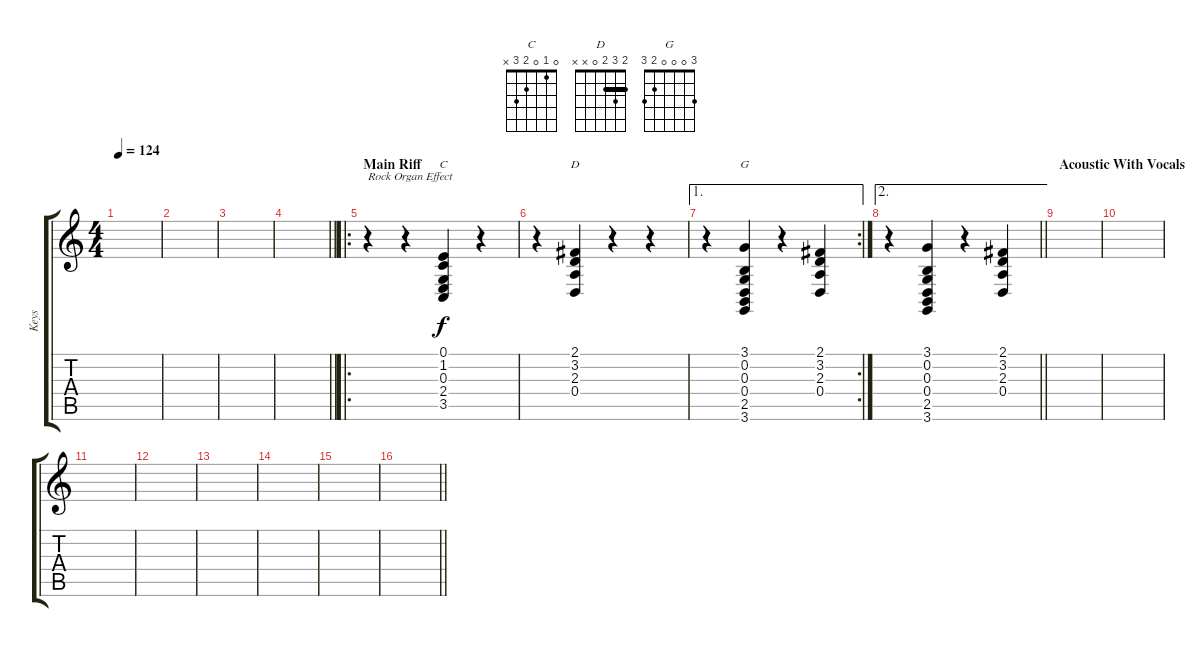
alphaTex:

\track ("Keys" "Keys") {instrument rockorgan}
\staff {score tabs}
\tuning (E4 B3 G3 D3 A2 E2) {hide}
\chord ("C" 0 1 0 2 3 x)
\chord ("D" 2 3 2 0 x x) {barre 2}
\chord ("G" 3 0 0 0 2 3)
\ts (4 4)
\tempo 124
\clef g2
\ks c
|
|
|
\barLineRight lightlight
|
\ro
\section ("" "Main Riff")
r.4{txt "Rock Organ Effect"} r.4 (0.1 1.2 0.3 2.4 3.5).4{ch "C"} r.4 |
r.4 (2.1 3.2 2.3 0.4).4{ch "D"} r.4 r.4 |
\ae 1
\rc 2
r.4 (3.1 0.2 0.3 0.4 2.5 3.6).4{ch "G"} r.4 (2.1 3.2 2.3 0.4).4 |
\ae 2
\barLineRight lightlight
r.4 (3.1 0.2 0.3 0.4 2.5 3.6).4 r.4 (2.1 3.2 2.3 0.4).4 |
\section ("" "Acoustic With Vocals")
|
|
|
|
|
|
|
\barLineRight lightlight
